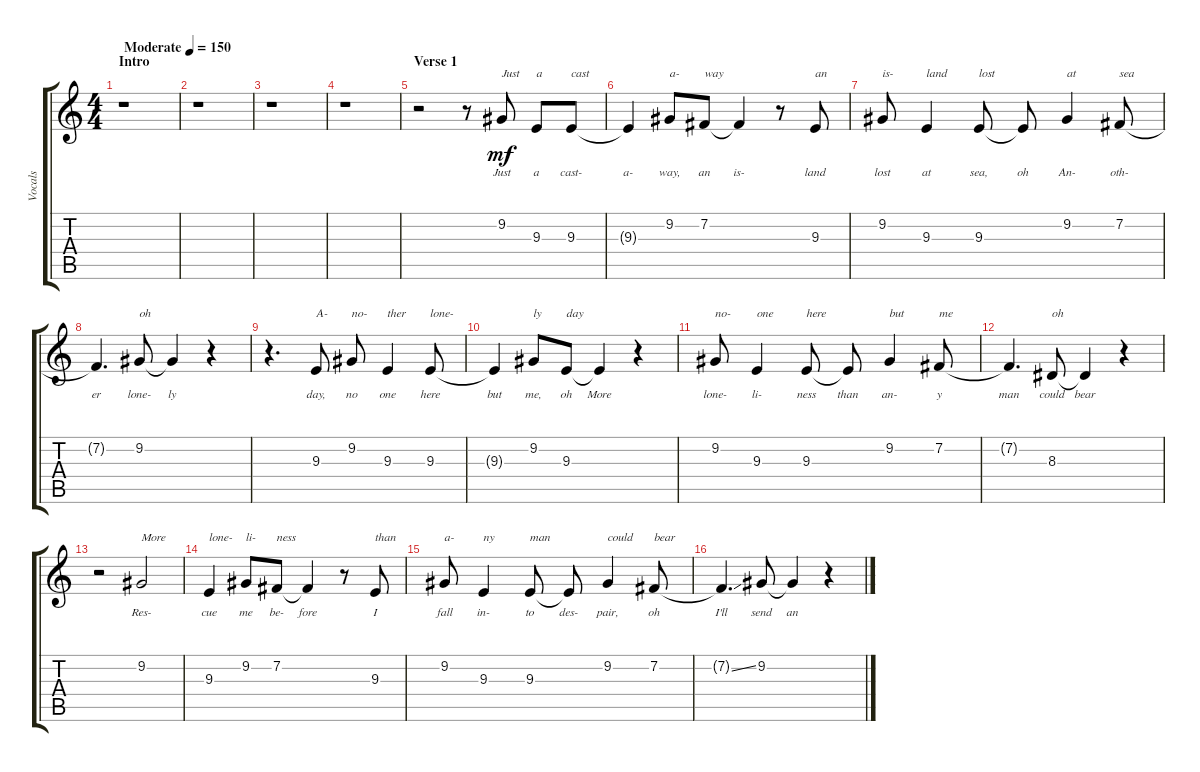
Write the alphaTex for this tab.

\track ("Vocals" "Vocals") {instrument bassoon}
\staff {score tabs}
\tuning (E4 B3 G3 D3 A2 E2) {hide}
\ts (4 4)
\section ("" "Intro")
\tempo (150 "Moderate")
\clef g2
\ks c
r.1{dy mf instrument bassoon} |
r.1 |
r.1 |
r.1 |
\section ("" "Verse 1")
r.2 r.8 9.2.8{txt "Just" lyrics (0 "Just") lyrics (1 "") lyrics (2 "") lyrics (3 "") lyrics (4 "")} 9.3.8{txt "a" lyrics (0 "a") lyrics (1 "") lyrics (2 "") lyrics (3 "") lyrics (4 "")} 9.3.8{txt "cast" lyrics (0 "cast-") lyrics (1 "") lyrics (2 "") lyrics (3 "") lyrics (4 "")} |
9.3{t}.4{lyrics (0 "a-") lyrics (1 "") lyrics (2 "") lyrics (3 "") lyrics (4 "")} 9.2.8{txt "a-" lyrics (0 "way,") lyrics (1 "") lyrics (2 "") lyrics (3 "") lyrics (4 "")} 7.2.8{txt "way" lyrics (0 "an") lyrics (1 "") lyrics (2 "") lyrics (3 "") lyrics (4 "")} 7.2{t}.4{lyrics (0 "is-") lyrics (1 "") lyrics (2 "") lyrics (3 "") lyrics (4 "")} r.8 9.3.8{txt "an" lyrics (0 "land") lyrics (1 "") lyrics (2 "") lyrics (3 "") lyrics (4 "")} |
9.2.8{txt "is-" lyrics (0 "lost") lyrics (1 "") lyrics (2 "") lyrics (3 "") lyrics (4 "")} 9.3.4{txt "land" lyrics (0 "at") lyrics (1 "") lyrics (2 "") lyrics (3 "") lyrics (4 "")} 9.3.8{txt "lost" lyrics (0 "sea,") lyrics (1 "") lyrics (2 "") lyrics (3 "") lyrics (4 "")} 9.3{t}.8{lyrics (0 "oh") lyrics (1 "") lyrics (2 "") lyrics (3 "") lyrics (4 "")} 9.2.4{txt "at" lyrics (0 "An-") lyrics (1 "") lyrics (2 "") lyrics (3 "") lyrics (4 "")} 7.2.8{txt "sea" lyrics (0 "oth-") lyrics (1 "") lyrics (2 "") lyrics (3 "") lyrics (4 "")} |
7.2{t}.4{d lyrics (0 "er") lyrics (1 "") lyrics (2 "") lyrics (3 "") lyrics (4 "")} 9.2.8{txt "oh" lyrics (0 "lone-") lyrics (1 "") lyrics (2 "") lyrics (3 "") lyrics (4 "")} 9.2{t}.4{lyrics (0 "ly") lyrics (1 "") lyrics (2 "") lyrics (3 "") lyrics (4 "")} r.4 |
r.4{d} 9.3.8{txt "A-" lyrics (0 "day,") lyrics (1 "") lyrics (2 "") lyrics (3 "") lyrics (4 "")} 9.2.8{txt "no-" lyrics (0 "no") lyrics (1 "") lyrics (2 "") lyrics (3 "") lyrics (4 "")} 9.3.4{txt "ther" lyrics (0 "one") lyrics (1 "") lyrics (2 "") lyrics (3 "") lyrics (4 "")} 9.3.8{txt "lone-" lyrics (0 "here") lyrics (1 "") lyrics (2 "") lyrics (3 "") lyrics (4 "")} |
9.3{t}.4{lyrics (0 "but") lyrics (1 "") lyrics (2 "") lyrics (3 "") lyrics (4 "")} 9.2.8{txt "ly" lyrics (0 "me,") lyrics (1 "") lyrics (2 "") lyrics (3 "") lyrics (4 "")} 9.3.8{txt "day" lyrics (0 "oh") lyrics (1 "") lyrics (2 "") lyrics (3 "") lyrics (4 "")} 9.3{t}.4{lyrics (0 "More") lyrics (1 "") lyrics (2 "") lyrics (3 "") lyrics (4 "")} r.4 |
9.2.8{txt "no-" lyrics (0 "lone-") lyrics (1 "") lyrics (2 "") lyrics (3 "") lyrics (4 "")} 9.3.4{txt "one" lyrics (0 "li-") lyrics (1 "") lyrics (2 "") lyrics (3 "") lyrics (4 "")} 9.3.8{txt "here" lyrics (0 "ness") lyrics (1 "") lyrics (2 "") lyrics (3 "") lyrics (4 "")} 9.3{t}.8{lyrics (0 "than") lyrics (1 "") lyrics (2 "") lyrics (3 "") lyrics (4 "")} 9.2.4{txt "but" lyrics (0 "an-") lyrics (1 "") lyrics (2 "") lyrics (3 "") lyrics (4 "")} 7.2.8{txt "me" lyrics (0 "y") lyrics (1 "") lyrics (2 "") lyrics (3 "") lyrics (4 "")} |
7.2{t}.4{d lyrics (0 "man") lyrics (1 "") lyrics (2 "") lyrics (3 "") lyrics (4 "")} 8.3.8{txt "oh" lyrics (0 "could") lyrics (1 "") lyrics (2 "") lyrics (3 "") lyrics (4 "")} 8.3{t}.4{lyrics (0 "bear") lyrics (1 "") lyrics (2 "") lyrics (3 "") lyrics (4 "")} r.4 |
r.2 9.2.2{txt "More" lyrics (0 "Res-") lyrics (1 "") lyrics (2 "") lyrics (3 "") lyrics (4 "")} |
9.3.4{txt "lone-" lyrics (0 "cue") lyrics (1 "") lyrics (2 "") lyrics (3 "") lyrics (4 "")} 9.2.8{txt "li-" lyrics (0 "me") lyrics (1 "") lyrics (2 "") lyrics (3 "") lyrics (4 "")} 7.2.8{txt "ness" lyrics (0 "be-") lyrics (1 "") lyrics (2 "") lyrics (3 "") lyrics (4 "")} 7.2{t}.4{lyrics (0 "fore") lyrics (1 "") lyrics (2 "") lyrics (3 "") lyrics (4 "")} r.8 9.3.8{txt "than" lyrics (0 "I") lyrics (1 "") lyrics (2 "") lyrics (3 "") lyrics (4 "")} |
9.2.8{txt "a-" lyrics (0 "fall") lyrics (1 "") lyrics (2 "") lyrics (3 "") lyrics (4 "")} 9.3.4{txt "ny" lyrics (0 "in-") lyrics (1 "") lyrics (2 "") lyrics (3 "") lyrics (4 "")} 9.3.8{txt "man" lyrics (0 "to") lyrics (1 "") lyrics (2 "") lyrics (3 "") lyrics (4 "")} 9.3{t}.8{lyrics (0 "des-") lyrics (1 "") lyrics (2 "") lyrics (3 "") lyrics (4 "")} 9.2.4{txt "could" lyrics (0 "pair,") lyrics (1 "") lyrics (2 "") lyrics (3 "") lyrics (4 "")} 7.2.8{txt "bear" lyrics (0 "oh") lyrics (1 "") lyrics (2 "") lyrics (3 "") lyrics (4 "")} |
7.2{ss t}.4{d lyrics (0 "I'll") lyrics (1 "") lyrics (2 "") lyrics (3 "") lyrics (4 "")} 9.2.8{lyrics (0 "send") lyrics (1 "") lyrics (2 "") lyrics (3 "") lyrics (4 "")} 9.2{t}.4{lyrics (0 "an") lyrics (1 "") lyrics (2 "") lyrics (3 "") lyrics (4 "")} r.4
